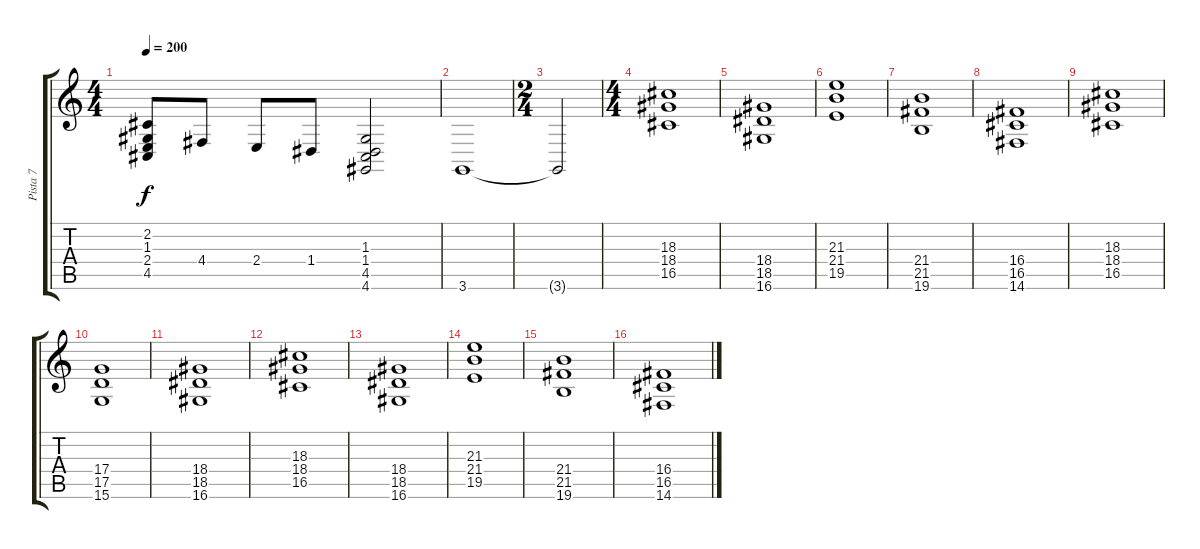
\track ("Pista 7" "Pista 7") {instrument synthstrings1}
\staff {score tabs}
\tuning (E4 B3 G3 D3 A2 E2) {hide}
\ts (4 4)
\tempo 200
\clef g2
\ks c
(2.2 1.3 2.4 4.5).8{dy f} 4.4.8 2.4.8 1.4.8 (1.3 1.4 4.5 4.6).2 |
3.6.1 |
\ts (2 4)
3.6{t}.2 |
\ts (4 4)
(18.3 18.4 16.5).1 |
(18.4 18.5 16.6).1 |
(21.3 21.4 19.5).1 |
(21.4 21.5 19.6).1 |
(16.4 16.5 14.6).1 |
(18.3 18.4 16.5).1 |
(17.4 17.5 15.6).1 |
(18.4 18.5 16.6).1 |
(18.3 18.4 16.5).1 |
(18.4 18.5 16.6).1 |
(21.3 21.4 19.5).1 |
(21.4 21.5 19.6).1 |
(16.4 16.5 14.6).1
